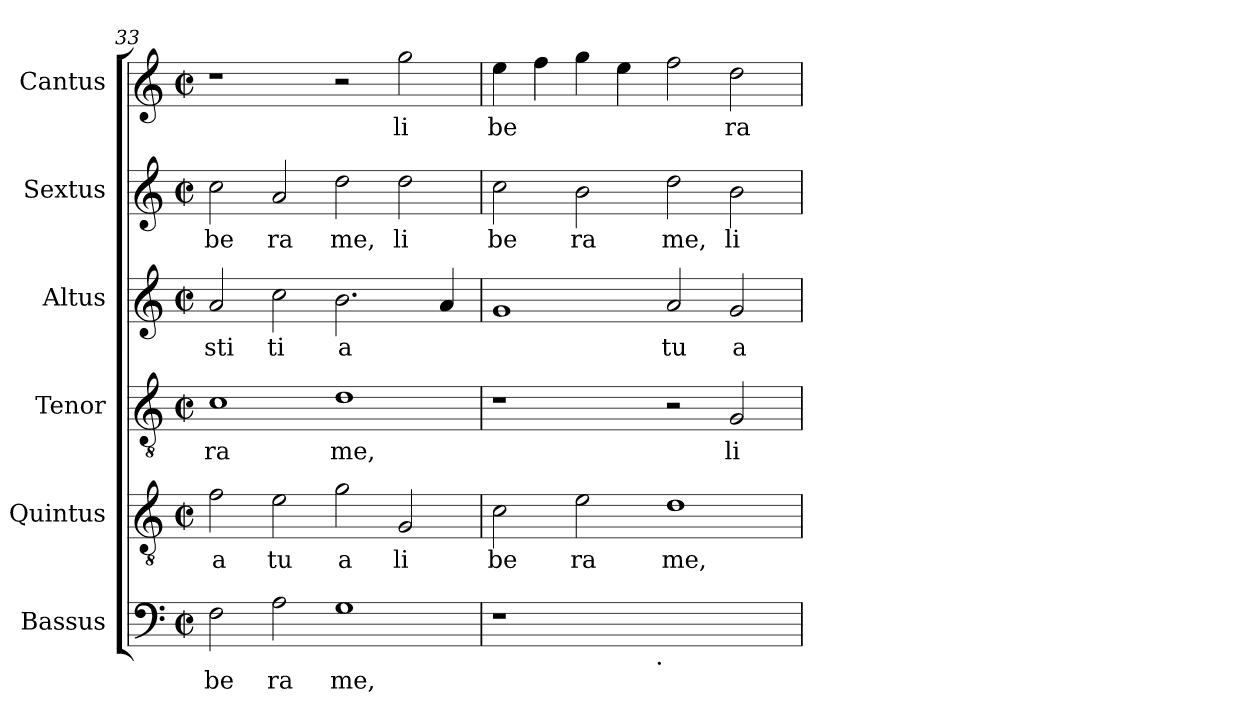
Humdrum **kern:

**kern	**text	**kern	**text	**kern	**text	**kern	**text	**kern	**text	**kern	**text
*part6	*part6	*part5	*part5	*part4	*part4	*part3	*part3	*part2	*part2	*part1	*part1
*staff6	*staff6	*staff5	*staff5	*staff4	*staff4	*staff3	*staff3	*staff2	*staff2	*staff1	*staff1
*I"Bassus	*	*I"Quintus	*	*I"Tenor	*	*I"Altus	*	*I"Sextus	*	*I"Cantus	*
!!LO:PB:g=z
*clefF4	*	*clefGv2	*	*clefGv2	*	*clefG2	*	*clefG2	*	*clefG2	*
*k[]	*	*k[]	*	*k[]	*	*k[]	*	*k[]	*	*k[]	*
*C:	*	*C:	*	*C:	*	*C:	*	*C:	*	*C:	*
*M2/2	*	*M2/2	*	*M2/2	*	*M2/2	*	*M2/2	*	*M2/2	*
*met(c|)	*	*met(c|)	*	*met(c|)	*	*met(c|)	*	*met(c|)	*	*met(c|)	*
=33	=33	=33	=33	=33	=33	=33	=33	=33	=33	=33	=33
!	!LO:LY:b:cj	!	!LO:LY:b:cj	!	!LO:LY:b:cj	!	!LO:LY:b:cj	!	!LO:LY:b:cj	!	!
2F\	be	2f\	a	1c	ra	2a/	sti	2cc\	-be	1r	.
!	!LO:LY:b:cj	!	!LO:LY:b:cj	!	!	!	!LO:LY:b:cj	!	!LO:LY:b:cj	!	!
2A\	ra	2e\	tu	.	.	2cc\	ti	2a/	ra	.	.
!	!LO:LY:b:cj	!	!LO:LY:b:cj	!	!LO:LY:b:cj	!	!LO:LY:b:cj	!	!LO:LY:b:cj	!	!
1G	me,	2g\	a	1d	me,	2.b\	a	2dd\	me,	2r	.
!	!	!	!LO:LY:b:cj	!	!	!	!	!	!LO:LY:b:cj	!	!LO:LY:b:cj
.	.	2G/	li	.	.	.	.	2dd\	li	2gg\	li
!	!	!	!	!	!	!	!LO:LY:b:cj	!	!	!	!
.	.	.	.	.	.	4a/	.	.	.	.	.
=34	=34	=34	=34	=34	=34	=34	=34	=34	=34	=34	=34
!	!	!	!LO:LY:b:cj	!	!	!	!LO:LY:b:cj	!	!LO:LY:b:cj	!	!LO:LY:b:cj
*^	*	*	*	*	*	*	*	*	*	*	*
1r	2ryy	.	2c\	be	1r	.	1g	.	2cc\	be	4ee\	be
!	!	!	!	!	!	!	!	!	!	!	!	!LO:LY:b:cj
.	.	.	.	.	.	.	.	.	.	.	4ff\	.
!	!	!	!	!LO:LY:b:cj	!	!	!	!	!	!LO:LY:b:cj	!	!LO:LY:b:cj
.	4...ryy	.	2e\	ra	.	.	.	.	2b\	ra	4gg\	.
!	!	!	!	!	!	!	!	!	!	!	!	!LO:LY:b:cj
.	.	.	.	.	.	.	.	.	.	.	4ee\	.
!	!LO:TX:b:t=.	!	!	!	!	!	!	!	!	!	!	!
.	1ryy	.	.	.	.	.	.	.	.	.	.	.
!	!	!	!	!LO:LY:b:cj	!	!	!	!LO:LY:b:cj	!	!LO:LY:b:cj	!	!LO:LY:b:cj
1ryy	.	.	1d	me,	2r	.	2a/	tu	2dd\	me,	2ff\	.
!	!	!	!	!	!	!LO:LY:b:cj	!	!LO:LY:b:cj	!	!LO:LY:b:cj	!	!LO:LY:b:cj
.	.	.	.	.	2G/	li-	2g/	a	2b\	li	2dd\	ra
.	32ryy	.	.	.	.	.	.	.	.	.	.	.
*v	*v	*	*	*	*	*	*	*	*	*	*	*
=	=	=	=	=	=	=	=	=	=	=	=
*-	*-	*-	*-	*-	*-	*-	*-	*-	*-	*-	*-
